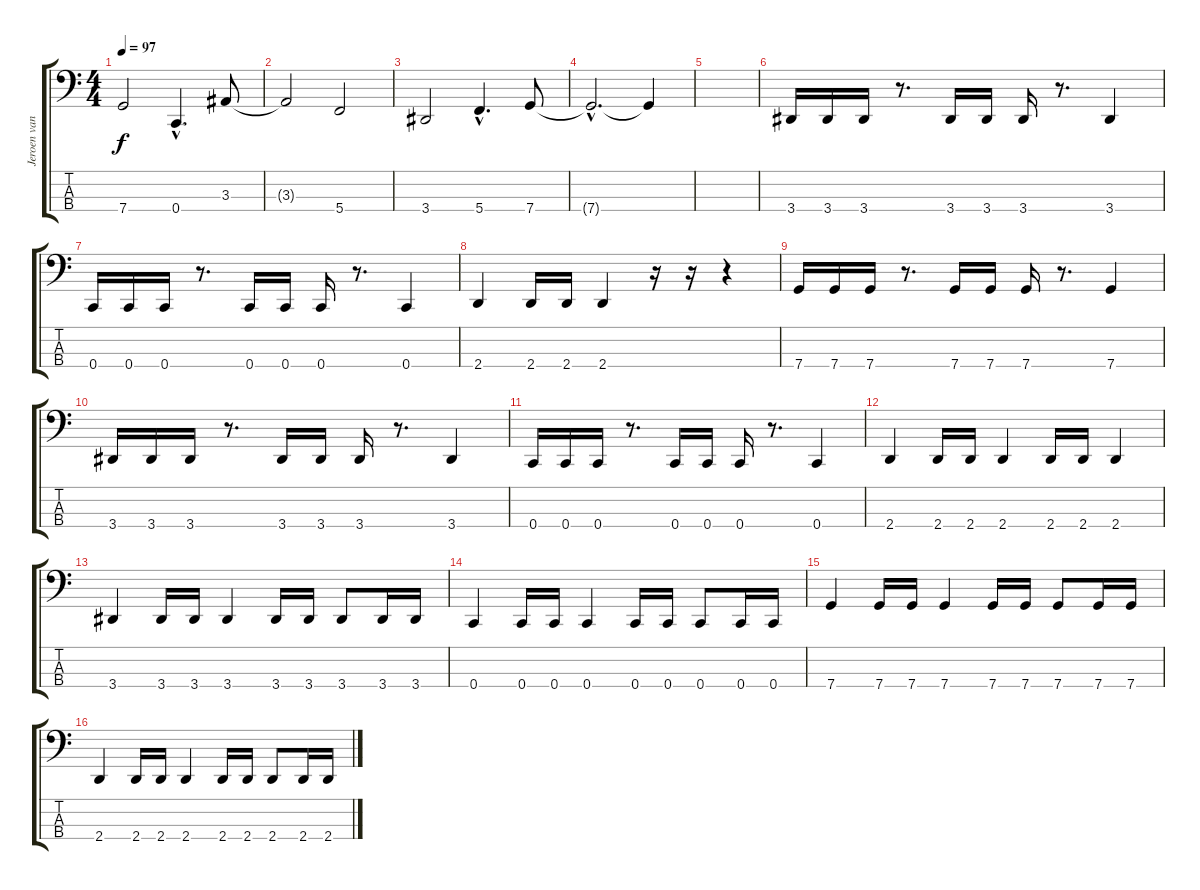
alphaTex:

\track ("Jeroen van Veen (Bass)" "Jeroen van") {instrument slapbass2}
\staff {score tabs}
\tuning (F2 C2 G1 C1) {hide}
\ts (4 4)
\tempo 97
\clef f4
\ks c
7.4.2{dy f} 0.4{hac}.4{d} 3.3.8 |
3.3{t}.2 5.4.2 |
3.4.2 5.4{hac}.4{d} 7.4.8 |
7.4{hac t}.2{d} 7.4{t}.4 |
|
3.4.16 3.4.16 3.4.16 r.8{d} 3.4.16 3.4.16 3.4.16 r.8{d} 3.4.4 |
0.4.16 0.4.16 0.4.16 r.8{d} 0.4.16 0.4.16 0.4.16 r.8{d} 0.4.4 |
2.4.4 2.4.16 2.4.16 2.4.4 r.16 r.16 r.4 |
7.4.16 7.4.16 7.4.16 r.8{d} 7.4.16 7.4.16 7.4.16 r.8{d} 7.4.4 |
3.4.16 3.4.16 3.4.16 r.8{d} 3.4.16 3.4.16 3.4.16 r.8{d} 3.4.4 |
0.4.16 0.4.16 0.4.16 r.8{d} 0.4.16 0.4.16 0.4.16 r.8{d} 0.4.4 |
2.4.4 2.4.16 2.4.16 2.4.4 2.4.16 2.4.16 2.4.4 |
3.4.4 3.4.16 3.4.16 3.4.4 3.4.16 3.4.16 3.4.8 3.4.16 3.4.16 |
0.4.4 0.4.16 0.4.16 0.4.4 0.4.16 0.4.16 0.4.8 0.4.16 0.4.16 |
7.4.4 7.4.16 7.4.16 7.4.4 7.4.16 7.4.16 7.4.8 7.4.16 7.4.16 |
2.4.4 2.4.16 2.4.16 2.4.4 2.4.16 2.4.16 2.4.8 2.4.16 2.4.16
